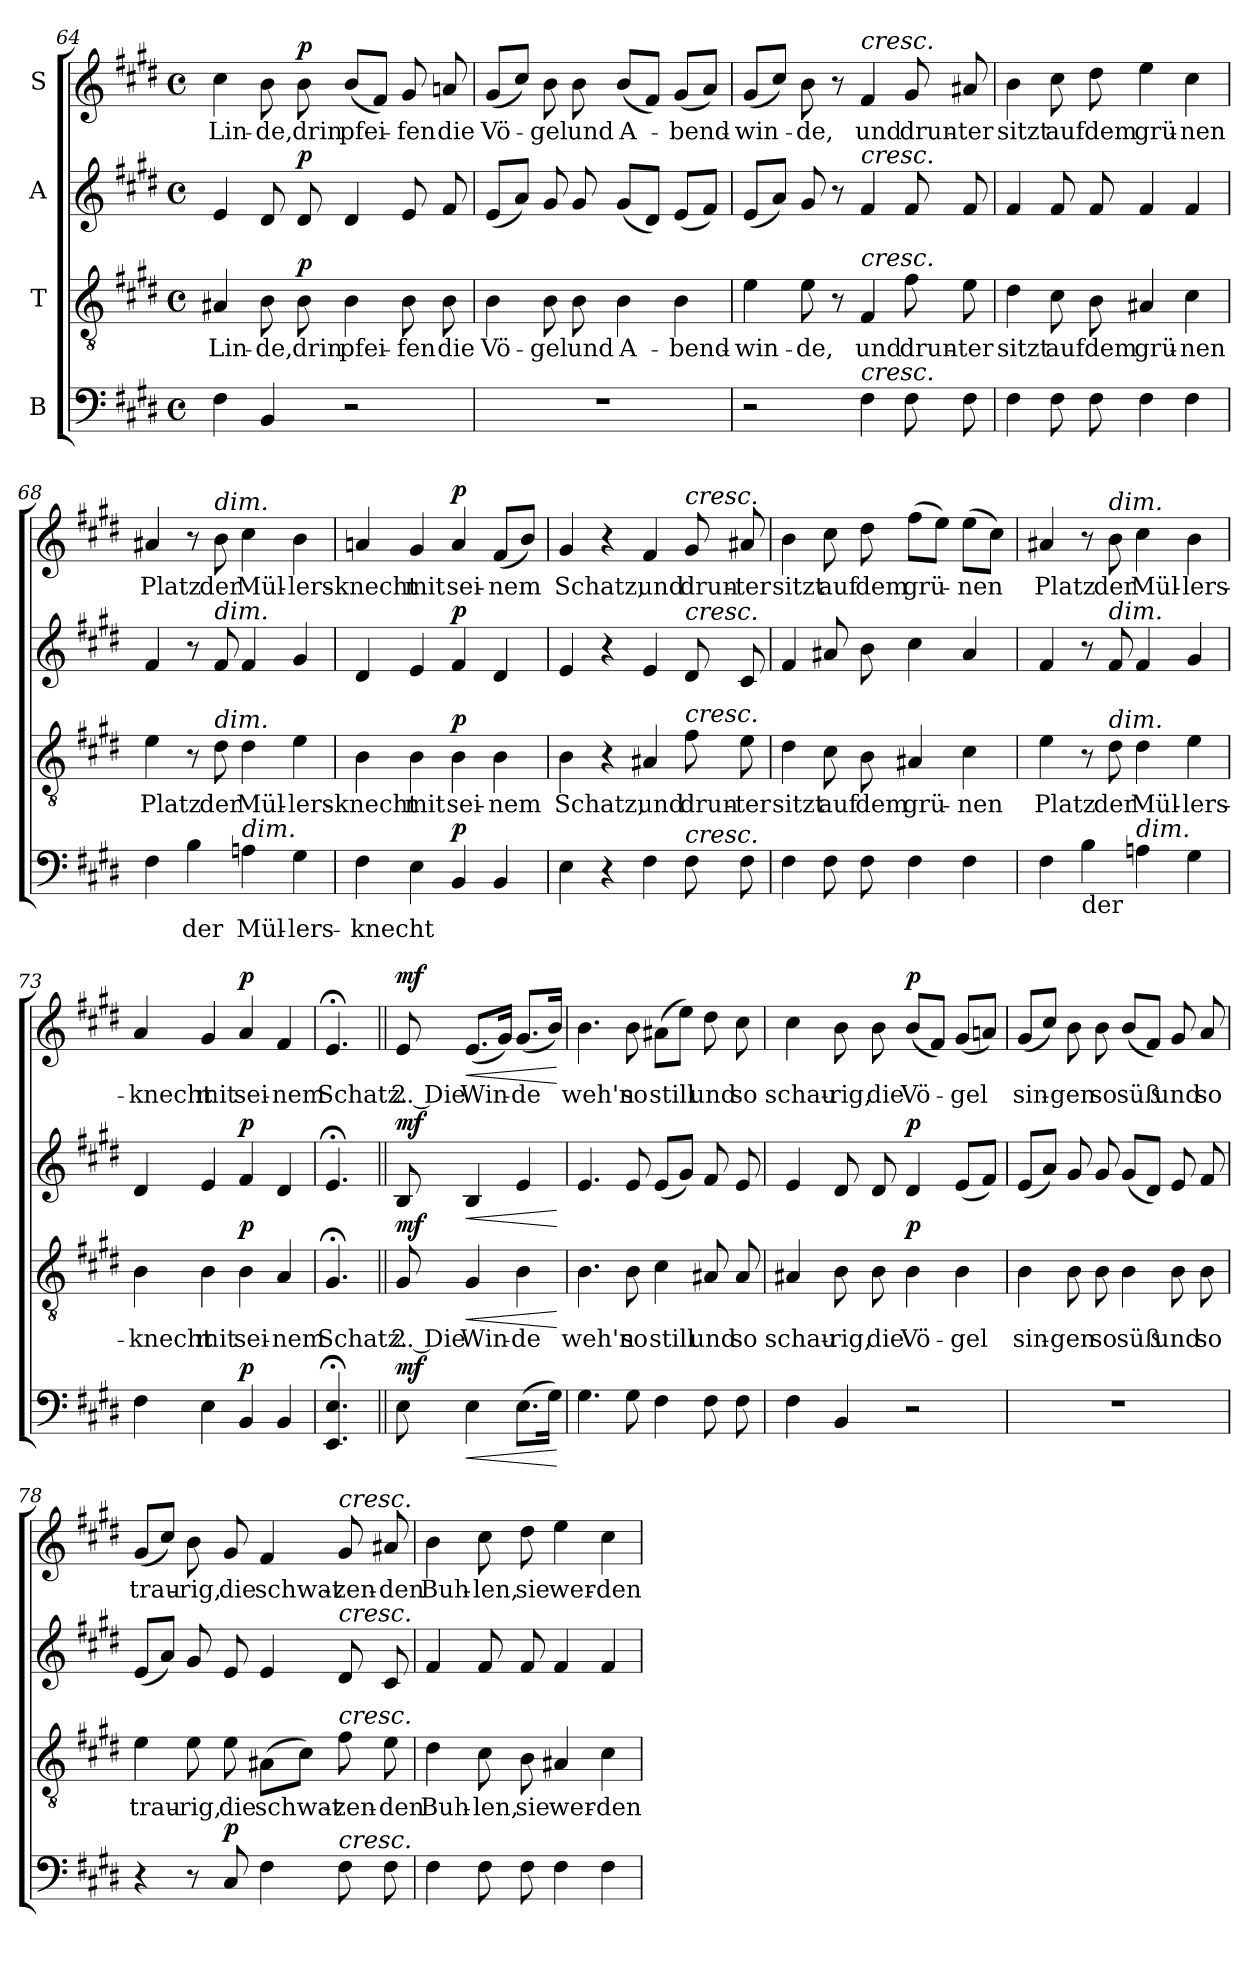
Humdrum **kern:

**kern	**text	**dynam	**kern	**text	**dynam	**kern	**dynam	**kern	**text	**dynam
*part4	*part4	*part4	*part3	*part3	*part3	*part2	*part2	*part1	*part1	*part1
*staff4	*staff4	*staff4	*staff3	*staff3	*staff3	*staff2	*staff2	*staff1	*staff1	*staff1
*I"B	*	*	*I"T	*	*	*I"A	*	*I"S	*	*
*clefF4	*	*	*clefGv2	*	*	*clefG2	*	*clefG2	*	*
*k[f#c#g#d#]	*	*	*k[f#c#g#d#]	*	*	*k[f#c#g#d#]	*	*k[f#c#g#d#]	*	*
*M4/4	*	*	*M4/4	*	*	*M4/4	*	*M4/4	*	*
*met(c)	*	*	*met(c)	*	*	*met(c)	*	*met(c)	*	*
=64	=64	=64	=64	=64	=64	=64	=64	=64	=64	=64
4F#\	.	.	4A#X/	Lin-	.	4e/	.	4cc#\	Lin-	.
4BB/	.	.	8B\	-de,	.	8d#/	.	8b\	-de,	.
!	!	!	!	!	!LO:DY:a	!	!LO:DY:a	!	!	!LO:DY:a
.	.	.	8B\	drin	p	8d#/	p	8b\	drin	p
2r	.	.	4B\	pfei-	.	4d#/	.	(8b/L	pfei-	.
.	.	.	.	.	.	.	.	8f#/J)	.	.
.	.	.	8B\	-fen	.	8e/	.	8g#/	-fen	.
.	.	.	8B\	die	.	8f#/	.	8an/	die	.
!!LO:LB:g=z
=65	=65	=65	=65	=65	=65	=65	=65	=65	=65	=65
1r	.	.	4B\	Vö-	.	(8e/L	.	(8g#/L	Vö-	.
.	.	.	.	.	.	8a/J)	.	8cc#/J)	.	.
.	.	.	8B\	-gel	.	8g#/	.	8b\	-gel	.
.	.	.	8B\	und	.	8g#/	.	8b\	und	.
.	.	.	4B\	A-	.	(8g#/L	.	(8b/L	A-	.
.	.	.	.	.	.	8d#/J)	.	8f#/J)	.	.
.	.	.	4B\	-bend-	.	(8e/L	.	(8g#/L	-bend-	.
.	.	.	.	.	.	8f#/J)	.	8a/J)	.	.
=66	=66	=66	=66	=66	=66	=66	=66	=66	=66	=66
2r	.	.	4e\	­win-	.	(8e/L	.	(8g#/L	­win-	.
.	.	.	.	.	.	8a/J)	.	8cc#/J)	.	.
.	.	.	8e\	-de,	.	8g#/	.	8b\	-de,	.
.	.	.	8r	.	.	8r	.	8r	.	.
!	!	!	!	!	!	!	!	!LO:TX:a:i:t=cresc.	!	!
!	!	!	!	!	!	!LO:TX:a:i:t=cresc.	!	!	!	!
!	!	!	!LO:TX:a:i:t=cresc.	!	!	!	!	!	!	!
!LO:TX:a:i:t=cresc.	!	!	!	!	!	!	!	!	!	!
4F#\	.	.	4F#/	und	.	4f#/	.	4f#/	und	.
8F#\	.	.	8f#\	drun-	.	8f#/	.	8g#/	drun-	.
8F#\	.	.	8e\	-ter	.	8f#/	.	8a#X/	-ter	.
=67	=67	=67	=67	=67	=67	=67	=67	=67	=67	=67
4F#\	.	.	4d#\	sitzt	.	4f#/	.	4b\	sitzt	.
8F#\	.	.	8c#\	auf	.	8f#/	.	8cc#\	auf	.
8F#\	.	.	8B\	dem	.	8f#/	.	8dd#\	dem	.
4F#\	.	.	4A#X/	grü-	.	4f#/	.	4ee\	grü-	.
4F#\	.	.	4c#\	-nen	.	4f#/	.	4cc#\	-nen	.
!!LO:LB:g=z
=68	=68	=68	=68	=68	=68	=68	=68	=68	=68	=68
4F#\	.	.	4e\	Platz	.	4f#/	.	4a#X/	Platz	.
4B\	der	.	8r	.	.	8r	.	8r	.	.
!	!	!	!	!	!	!	!	!LO:TX:a:i:t=dim.	!	!
!	!	!	!	!	!	!LO:TX:a:i:t=dim.	!	!	!	!
!	!	!	!LO:TX:a:i:t=dim.	!	!	!	!	!	!	!
.	.	.	8d#\	der	.	8f#/	.	8b\	der	.
!LO:TX:a:i:t=dim.	!	!	!	!	!	!	!	!	!	!
4An\	Mül-	.	4d#\	Mül-	.	4f#/	.	4cc#\	Mül-	.
4G#\	-lers-	.	4e\	-lers-	.	4g#/	.	4b\	-lers-	.
=69	=69	=69	=69	=69	=69	=69	=69	=69	=69	=69
4F#\	-knecht	.	4B\	-knecht	.	4d#/	.	4an/	-knecht	.
4E\	.	.	4B\	mit	.	4e/	.	4g#/	mit	.
!	!	!LO:DY:a	!	!	!LO:DY:a	!	!LO:DY:a	!	!	!LO:DY:a
4BB/	.	p	4B\	sei-	p	4f#/	p	4a/	sei-	p
4BB/	.	.	4B\	-nem	.	4d#/	.	(8f#/L	-nem	.
.	.	.	.	.	.	.	.	8b/J)	.	.
=70	=70	=70	=70	=70	=70	=70	=70	=70	=70	=70
4E\	.	.	4B\	Schatz,	.	4e/	.	4g#/	Schatz,	.
4r	.	.	4r	.	.	4r	.	4r	.	.
4F#\	.	.	4A#X/	und	.	4e/	.	4f#/	und	.
!	!	!	!	!	!	!	!	!LO:TX:a:i:t=cresc.	!	!
!	!	!	!	!	!	!LO:TX:a:i:t=cresc.	!	!	!	!
!	!	!	!LO:TX:a:i:t=cresc.	!	!	!	!	!	!	!
!LO:TX:a:i:t=cresc.	!	!	!	!	!	!	!	!	!	!
8F#\	.	.	8f#\	drun-	.	8d#/	.	8g#/	drun-	.
8F#\	.	.	8e\	-ter	.	8c#/	.	8a#X/	-ter	.
!!LO:LB:g=z
=71	=71	=71	=71	=71	=71	=71	=71	=71	=71	=71
4F#\	.	.	4d#\	sitzt	.	4f#/	.	4b\	sitzt	.
8F#\	.	.	8c#\	auf	.	8a#X/	.	8cc#\	auf	.
8F#\	.	.	8B\	dem	.	8b\	.	8dd#\	dem	.
4F#\	.	.	4A#X/	grü-	.	4cc#\	.	(8ff#\L	grü-	.
.	.	.	.	.	.	.	.	8ee\J)	.	.
4F#\	.	.	4c#\	-nen	.	4a#/	.	(8ee\L	-nen	.
.	.	.	.	.	.	.	.	8cc#\J)	.	.
=72	=72	=72	=72	=72	=72	=72	=72	=72	=72	=72
4F#\	.	.	4e\	Platz	.	4f#/	.	4a#X/	Platz	.
!LO:TX:b:t=der	!	!	!	!	!	!	!	!	!	!
4B\	.	.	8r	.	.	8r	.	8r	.	.
!	!	!	!	!	!	!	!	!LO:TX:a:i:t=dim.	!	!
!	!	!	!	!	!	!LO:TX:a:i:t=dim.	!	!	!	!
!	!	!	!LO:TX:a:i:t=dim.	!	!	!	!	!	!	!
.	.	.	8d#\	der	.	8f#/	.	8b\	der	.
!LO:TX:a:i:t=dim.	!	!	!	!	!	!	!	!	!	!
4An\	.	.	4d#\	Mül-	.	4f#/	.	4cc#\	Mül-	.
4G#\	.	.	4e\	-lers-	.	4g#/	.	4b\	-lers-	.
=73	=73	=73	=73	=73	=73	=73	=73	=73	=73	=73
4F#\	.	.	4B\	-knecht	.	4d#/	.	4a/	-knecht	.
4E\	.	.	4B\	mit	.	4e/	.	4g#/	mit	.
!	!	!LO:DY:a	!	!	!LO:DY:a	!	!LO:DY:a	!	!	!LO:DY:a
4BB/	.	p	4B\	sei-	p	4f#/	p	4a/	sei-	p
4BB/	.	.	4A/	-nem	.	4d#/	.	4f#/	-nem	.
=74	=74	=74	=74	=74	=74	=74	=74	=74	=74	=74
4.EE/;< 4.E/;<	.	.	4.G#;</	Schatz.	.	4.e;</	.	4.e;</	Schatz.	.
!!LO:PB:g=z
=74X5||	=74X5||	=74X5||	=74X5||	=74X5||	=74X5||	=74X5||	=74X5||	=74X5||	=74X5||	=74X5||
!	!	!LO:DY:a	!	!	!LO:DY:a	!	!LO:DY:a	!	!	!LO:DY:a
8E\	.	mf	8G#/	2. Die	mf	8B/	mf	8e/	2. Die	mf
!	!	!LO:HP:b	!	!	!LO:HP:b	!	!LO:HP:b	!	!	!LO:HP:b
4E\	.	<	4G#/	Win-	<	4B/	<	(>8.e/L	Win-	<
.	.	.	.	.	.	.	.	16g#/Jk)	.	.
(8.E\L	.	.	4B\	-de	.	4e/	.	(8.g#/L	-de	.
16G#\Jk)	.	.	.	.	.	.	.	16b/Jk)	.	.
.	.	[	.	.	[	.	[	.	.	[
=75	=75	=75	=75	=75	=75	=75	=75	=75	=75	=75
4.G#\	.	.	4.B\	weh'n	.	4.e/	.	4.b\	weh'n	.
8G#\	.	.	8B\	so	.	8e/	.	8b\	so	.
4F#\	.	.	4c#\	still	.	(8e/L	.	(8a#X\L	still	.
.	.	.	.	.	.	8g#/J)	.	8ee\J)	.	.
8F#\	.	.	8A#X/	und	.	8f#/	.	8dd#\	und	.
8F#\	.	.	8A#/	so	.	8e/	.	8cc#\	so	.
=76	=76	=76	=76	=76	=76	=76	=76	=76	=76	=76
4F#\	.	.	4A#X/	schau-	.	4e/	.	4cc#\	schau-	.
4BB/	.	.	8B\	-rig,	.	8d#/	.	8b\	-rig,	.
.	.	.	8B\	die	.	8d#/	.	8b\	die	.
!	!	!	!	!	!LO:DY:a	!	!LO:DY:a	!	!	!LO:DY:a
2r	.	.	4B\	Vö-	p	4d#/	p	(8b/L	Vö-	p
.	.	.	.	.	.	.	.	8f#/J)	.	.
.	.	.	4B\	-gel	.	(8e/L	.	(8g#/L	-gel	.
.	.	.	.	.	.	8f#/J)	.	8an/J)	.	.
!!LO:LB:g=z
=77	=77	=77	=77	=77	=77	=77	=77	=77	=77	=77
1r	.	.	4B\	sin-	.	(8e/L	.	(8g#/L	sin-	.
.	.	.	.	.	.	8a/J)	.	8cc#/J)	.	.
.	.	.	8B\	-gen	.	8g#/	.	8b\	-gen	.
.	.	.	8B\	so	.	8g#/	.	8b\	so	.
.	.	.	4B\	süß	.	(8g#/L	.	(8b/L	süß	.
.	.	.	.	.	.	8d#/J)	.	8f#/J)	.	.
.	.	.	8B\	und	.	8e/	.	8g#/	und	.
.	.	.	8B\	so	.	8f#/	.	8a/	so	.
=78	=78	=78	=78	=78	=78	=78	=78	=78	=78	=78
4r	.	.	4e\	trau-	.	(8e/L	.	(8g#/L	trau-	.
.	.	.	.	.	.	8a/J)	.	8cc#/J)	.	.
8r	.	.	8e\	-rig,	.	8g#/	.	8b\	-rig,	.
!	!	!LO:DY:a	!	!	!	!	!	!	!	!
8C#/	.	p	8e\	die	.	8e/	.	8g#/	die	.
4F#\	.	.	(8A#X\L	schwat-	.	4e/	.	4f#/	schwat-	.
.	.	.	8c#\J)	.	.	.	.	.	.	.
!	!	!	!	!	!	!	!	!LO:TX:a:i:t=cresc.	!	!
!	!	!	!	!	!	!LO:TX:a:i:t=cresc.	!	!	!	!
!	!	!	!LO:TX:a:i:t=cresc.	!	!	!	!	!	!	!
!LO:TX:a:i:t=cresc.	!	!	!	!	!	!	!	!	!	!
8F#\	.	.	8f#\	-zen-	.	8d#/	.	8g#/	-zen-	.
8F#\	.	.	8e\	-den	.	8c#/	.	8a#X/	-den	.
=79	=79	=79	=79	=79	=79	=79	=79	=79	=79	=79
4F#\	.	.	4d#\	Buh-	.	4f#/	.	4b\	Buh-	.
8F#\	.	.	8c#\	-len,	.	8f#/	.	8cc#\	-len,	.
8F#\	.	.	8B\	sie	.	8f#/	.	8dd#\	sie	.
4F#\	.	.	4A#X/	wer-	.	4f#/	.	4ee\	wer-	.
4F#\	.	.	4c#\	-den	.	4f#/	.	4cc#\	-den	.
=	=	=	=	=	=	=	=	=	=	=
*-	*-	*-	*-	*-	*-	*-	*-	*-	*-	*-
